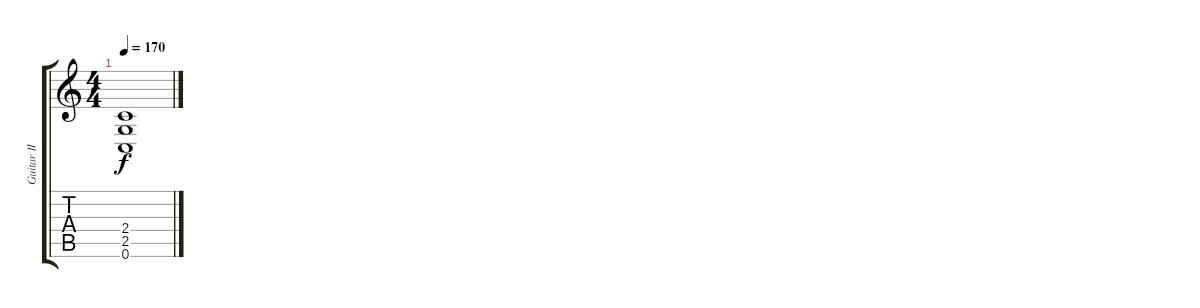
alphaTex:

\track ("Guitar II" "Guitar II") {instrument distortionguitar}
\staff {score tabs}
\tuning (C4 G3 Eb3 Bb2 F2 C2) {hide}
\ts (4 4)
\tempo 170
\clef g2
\ks c
(2.4 2.5 0.6).1{dy f}
